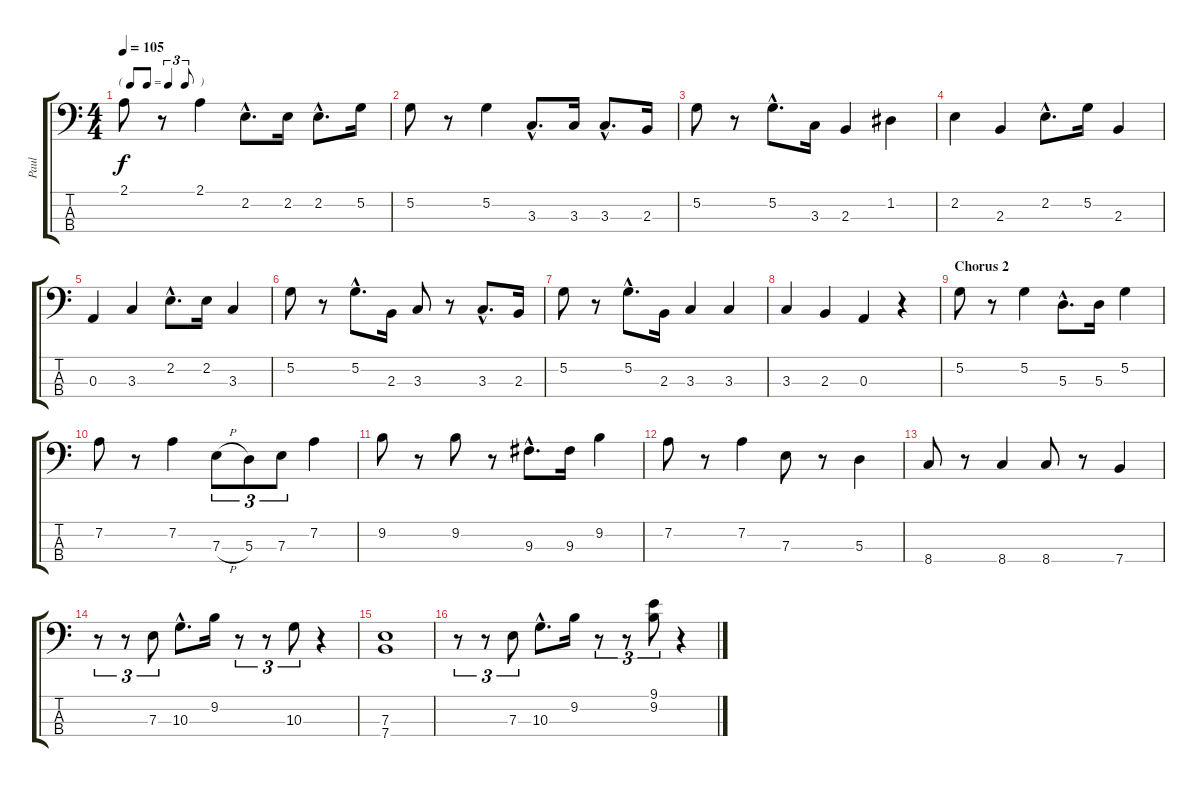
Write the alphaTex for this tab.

\track ("Paul" "Paul") {instrument electricbassfinger}
\staff {score tabs}
\tuning (G2 D2 A1 E1) {hide}
\ts (4 4)
\tf triplet8th
\tempo 105
\clef f4
\ks c
2.1.8{dy f} r.8 2.1.4 2.2{hac}.8{d} 2.2.16 2.2{hac}.8{d} 5.2.16 |
5.2.8 r.8 5.2.4 3.3{hac}.8{d} 3.3.16 3.3{hac}.8{d} 2.3.16 |
5.2.8 r.8 5.2{hac}.8{d} 3.3.16 2.3.4 1.2.4 |
2.2.4 2.3.4 2.2{hac}.8{d} 5.2.16 2.3.4 |
0.3.4 3.3.4 2.2{hac}.8{d} 2.2.16 3.3.4 |
5.2.8 r.8 5.2{hac}.8{d} 2.3.16 3.3.8 r.8 3.3{hac}.8{d} 2.3.16 |
5.2.8 r.8 5.2{hac}.8{d} 2.3.16 3.3.4 3.3.4 |
3.3.4 2.3.4 0.3.4 r.4 |
\section ("" "Chorus 2")
5.2.8 r.8 5.2.4 5.3{hac}.8{d} 5.3.16 5.2.4 |
7.2.8 r.8 7.2.4 7.3{h}.8{tu (3 2)} 5.3.8{tu (3 2)} 7.3.8{tu (3 2)} 7.2.4 |
9.2.8 r.8 9.2.8 r.8 9.3{hac}.8{d} 9.3.16 9.2.4 |
7.2.8 r.8 7.2.4 7.3.8 r.8 5.3.4 |
8.4.8 r.8 8.4.4 8.4.8 r.8 7.4.4 |
r.8{tu (3 2)} r.8{tu (3 2)} 7.3.8{tu (3 2)} 10.3{hac}.8{d} 9.2.16 r.8{tu (3 2)} r.8{tu (3 2)} 10.3.8{tu (3 2)} r.4 |
(7.3 7.4).1 |
r.8{tu (3 2)} r.8{tu (3 2)} 7.3.8{tu (3 2)} 10.3{hac}.8{d} 9.2.16 r.8{tu (3 2)} r.8{tu (3 2)} (9.1 9.2).8{tu (3 2)} r.4
